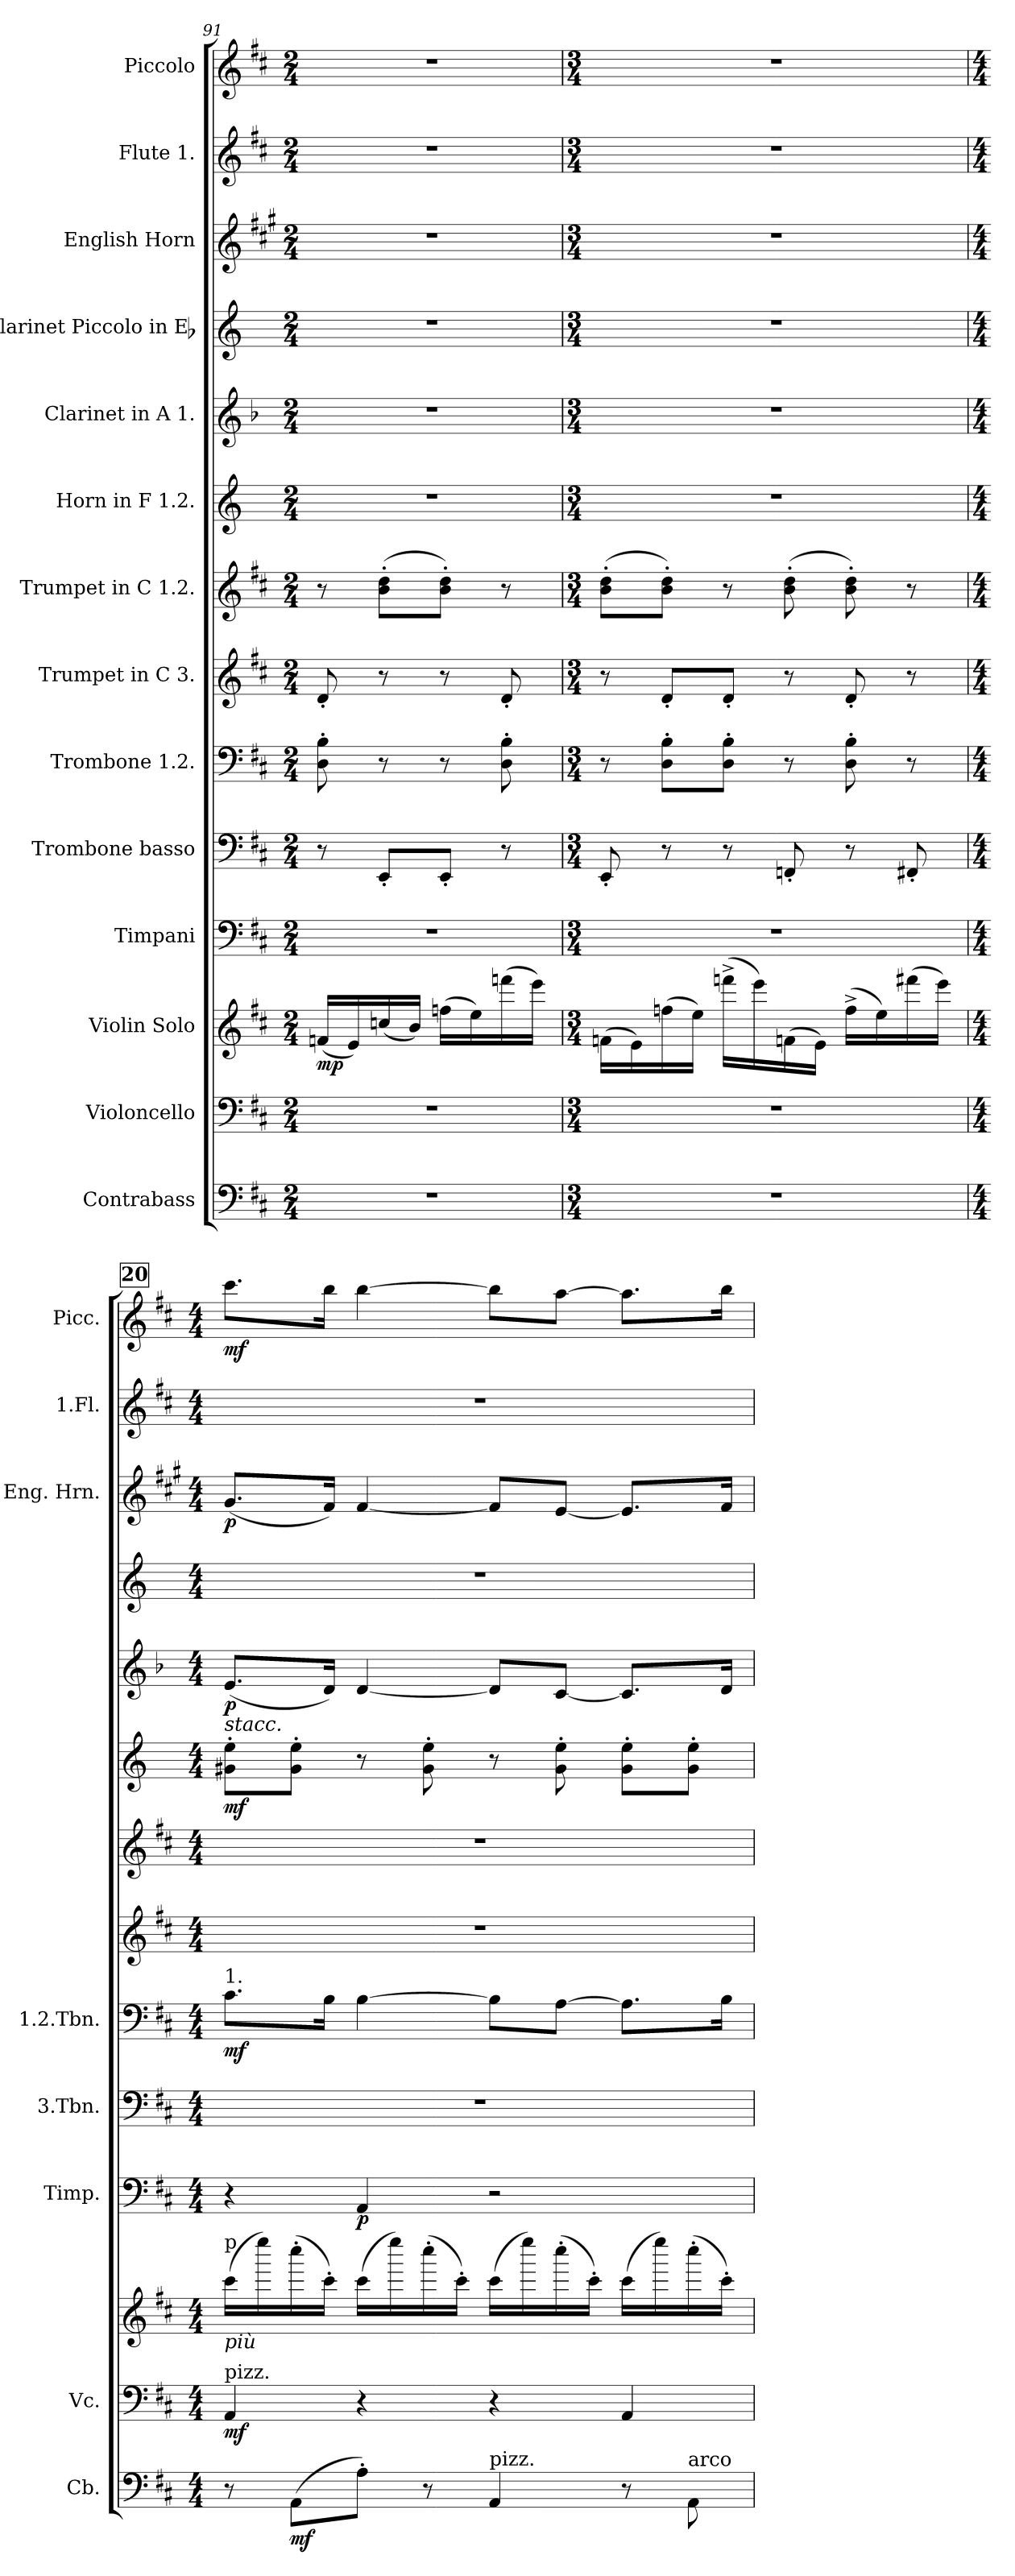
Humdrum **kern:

**kern	**dynam	**kern	**dynam	**kern	**dynam	**kern	**dynam	**kern	**kern	**dynam	**kern	**kern	**kern	**dynam	**kern	**dynam	**kern	**kern	**dynam	**kern	**kern	**dynam
*part14	*part14	*part13	*part13	*part12	*part12	*part11	*part11	*part10	*part9	*part9	*part8	*part7	*part6	*part6	*part5	*part5	*part4	*part3	*part3	*part2	*part1	*part1
*staff14	*staff14	*staff13	*staff13	*staff12	*staff12	*staff11	*staff11	*staff10	*staff9	*staff9	*staff8	*staff7	*staff6	*staff6	*staff5	*staff5	*staff4	*staff3	*staff3	*staff2	*staff1	*staff1
*I"Contrabass	*	*I"Violoncello	*	*I"Violin Solo	*	*I"Timpani	*	*I"Trombone basso	*I"Trombone 1.2.	*	*I"Trumpet in C 3.	*I"Trumpet in C 1.2.	*I"Horn in F 1.2.	*	*I"Clarinet in A 1.	*	*I"Clarinet Piccolo in Eb	*I"English Horn	*	*I"Flute 1.	*I"Piccolo	*
*I'Cb.	*	*I'Vc.	*	*	*	*I'Timp.	*	*I'3.Tbn.	*I'1.2.Tbn.	*	*	*	*	*	*	*	*	*I'Eng. Hrn.	*	*I'1.Fl.	*I'Picc.	*
*clefF4	*	*clefF4	*	*clefG2	*	*clefF4	*	*clefF4	*clefF4	*	*clefG2	*clefG2	*clefG2	*	*clefG2	*	*clefG2	*clefG2	*	*clefG2	*clefG2	*
*ITrd7c12	*	*	*	*	*	*	*	*	*	*	*	*	*ITrd4c7	*	*ITrd2c3	*	*ITrd-2c-3	*ITrd4c7	*	*	*ITrd-7c-12	*
*k[f#c#]	*	*k[f#c#]	*	*k[f#c#]	*	*k[f#c#]	*	*k[f#c#]	*k[f#c#]	*	*k[f#c#]	*k[f#c#]	*k[b-]	*	*k[f#c#]	*	*k[b-e-a-]	*k[f#c#]	*	*k[f#c#]	*k[f#c#]	*
*D:	*	*D:	*	*D:	*	*D:	*	*D:	*D:	*	*D:	*D:	*F:	*	*D:	*	*	*D:	*	*D:	*D:	*
*M2/4	*	*M2/4	*	*M2/4	*	*M2/4	*	*M2/4	*M2/4	*	*M2/4	*M2/4	*M2/4	*	*M2/4	*	*M2/4	*M2/4	*	*M2/4	*M2/4	*
=91	=91	=91	=91	=91	=91	=91	=91	=91	=91	=91	=91	=91	=91	=91	=91	=91	=91	=91	=91	=91	=91	=91
!LO:N:vis=1	!	!LO:N:vis=1	!	!	!	!LO:N:vis=1	!	!	!	!	!	!	!LO:N:vis=1	!	!LO:N:vis=1	!	!LO:N:vis=1	!LO:N:vis=1	!	!LO:N:vis=1	!LO:N:vis=1	!
2r	.	2r	.	(16fni/LL	mp	2r	.	8r	8Di\' 8Bi'	.	8d'i/	8r	2r	.	2r	.	2r	2r	.	2r	2r	.
.	.	.	.	16ei/)	.	.	.	.	.	.	.	.	.	.	.	.	.	.	.	.	.	.
.	.	.	.	(16ccni/	.	.	.	8EE'i/L	8r	.	8r	(8bi\' 8ddi'L	.	.	.	.	.	.	.	.	.	.
.	.	.	.	16bi/JJ)	.	.	.	.	.	.	.	.	.	.	.	.	.	.	.	.	.	.
.	.	.	.	(16ffni\LL	.	.	.	8EE'i/J	8r	.	8r	8bi\' 8ddi'J)	.	.	.	.	.	.	.	.	.	.
.	.	.	.	16eei\)	.	.	.	.	.	.	.	.	.	.	.	.	.	.	.	.	.	.
.	.	.	.	(16fffni\	.	.	.	8r	8Di\' 8Bi'	.	8d'i/	8r	.	.	.	.	.	.	.	.	.	.
.	.	.	.	16eeei\JJ)	.	.	.	.	.	.	.	.	.	.	.	.	.	.	.	.	.	.
!!LO:PB:g=z
=92	=92	=92	=92	=92	=92	=92	=92	=92	=92	=92	=92	=92	=92	=92	=92	=92	=92	=92	=92	=92	=92	=92
*M3/4	*	*M3/4	*	*M3/4	*	*M3/4	*	*M3/4	*M3/4	*	*M3/4	*M3/4	*M3/4	*	*M3/4	*	*M3/4	*M3/4	*	*M3/4	*M3/4	*
!LO:N:vis=1	!	!LO:N:vis=1	!	!	!	!LO:N:vis=1	!	!	!	!	!	!	!LO:N:vis=1	!	!LO:N:vis=1	!	!LO:N:vis=1	!LO:N:vis=1	!	!LO:N:vis=1	!LO:N:vis=1	!
2.r	.	2.r	.	(16fni\LL	.	2.r	.	8EE'i/	8r	.	8r	(8bi\' 8ddi'L	2.r	.	2.r	.	2.r	2.r	.	2.r	2.r	.
.	.	.	.	16ei\)	.	.	.	.	.	.	.	.	.	.	.	.	.	.	.	.	.	.
.	.	.	.	(16ffni\	.	.	.	8r	8Di\' 8Bi'L	.	8d'i/L	8bi\' 8ddi'J)	.	.	.	.	.	.	.	.	.	.
.	.	.	.	16eei\JJ)	.	.	.	.	.	.	.	.	.	.	.	.	.	.	.	.	.	.
.	.	.	.	(16fffn^i\LL	.	.	.	8r	8Di\' 8Bi'J	.	8d'i/J	8r	.	.	.	.	.	.	.	.	.	.
.	.	.	.	16eeei\)	.	.	.	.	.	.	.	.	.	.	.	.	.	.	.	.	.	.
.	.	.	.	(16fni\	.	.	.	8FFn'i/	8r	.	8r	(8bi\' 8ddi'	.	.	.	.	.	.	.	.	.	.
.	.	.	.	16ei\JJ)	.	.	.	.	.	.	.	.	.	.	.	.	.	.	.	.	.	.
.	.	.	.	(16ff^i\LL	.	.	.	8r	8Di\' 8Bi'	.	8d'i/	8bi\' 8ddi')	.	.	.	.	.	.	.	.	.	.
.	.	.	.	16eei\)	.	.	.	.	.	.	.	.	.	.	.	.	.	.	.	.	.	.
.	.	.	.	(16fff#Xi\	.	.	.	8FF#X'i/	8r	.	8r	8r	.	.	.	.	.	.	.	.	.	.
.	.	.	.	16eeei\JJ)	.	.	.	.	.	.	.	.	.	.	.	.	.	.	.	.	.	.
!!LO:REH:place=s1:B:color=#000000:enc=box:fs=14.284:t=20
=93	=93	=93	=93	=93	=93	=93	=93	=93	=93	=93	=93	=93	=93	=93	=93	=93	=93	=93	=93	=93	=93	=93
*M4/4	*	*M4/4	*	*M4/4	*	*M4/4	*	*M4/4	*M4/4	*	*M4/4	*M4/4	*M4/4	*	*M4/4	*	*M4/4	*M4/4	*	*M4/4	*M4/4	*
!	!	!	!	!	!	!	!	!	!	!	!	!	!LO:TX:a:i:t=stacc.	!	!	!	!	!	!	!	!	!
!	!	!	!	!	!	!	!	!	!LO:TX:a:t=1.	!	!	!	!	!	!	!	!	!	!	!	!	!
!	!	!	!	!LO:TX:b:i:t=più	!	!	!	!	!	!	!	!	!	!	!	!	!	!	!	!	!	!
!	!	!	!	!LO:TX:t=p	!	!	!	!	!	!	!	!	!	!	!	!	!	!	!	!	!	!
!	!	!LO:TX:a:t=pizz.	!	!	!	!	!	!	!	!	!	!	!	!	!	!	!	!	!	!	!	!
8r	.	4AAi/	mf	(16ccc#i\LL	.	4r	.	1r	8.c#i\L	mf	1r	1r	8c#Xi\' 8ai'L	mf	(8.c#i/L	p	1r	(8.c#i/L	p	1r	8.cccc#i\L	mf
.	.	.	.	16eeeei\)	.	.	.	.	.	.	.	.	.	.	.	.	.	.	.	.	.	.
(8AAAi\L	mf	.	.	(16cccc#'i\	.	.	.	.	.	.	.	.	8c#i\' 8ai'J	.	.	.	.	.	.	.	.	.
.	.	.	.	16ccc#'i\JJ)	.	.	.	.	16Bi\Jk	.	.	.	.	.	16Bi/Jk)	.	.	16Bi/Jk)	.	.	16bbbi\Jk	.
8AA'i\J)	.	4r	.	(16ccc#i\LL	.	4AAi/	p	.	[>4Bi\	.	.	.	8r	.	[<4Bi/	.	.	[<4Bi/	.	.	[>4bbbi\	.
.	.	.	.	16eeeei\)	.	.	.	.	.	.	.	.	.	.	.	.	.	.	.	.	.	.
8r	.	.	.	(16cccc#'i\	.	.	.	.	.	.	.	.	8c#i\' 8ai'	.	.	.	.	.	.	.	.	.
.	.	.	.	16ccc#'i\JJ)	.	.	.	.	.	.	.	.	.	.	.	.	.	.	.	.	.	.
!LO:TX:a:t=pizz.	!	!	!	!	!	!	!	!	!	!	!	!	!	!	!	!	!	!	!	!	!	!
4AAAi/	.	4r	.	(16ccc#i\LL	.	2r	.	.	8Bi\L]	.	.	.	8r	.	8Bi/L]	.	.	8Bi/L]	.	.	8bbbi\L]	.
.	.	.	.	16eeeei\)	.	.	.	.	.	.	.	.	.	.	.	.	.	.	.	.	.	.
.	.	.	.	(16cccc#'i\	.	.	.	.	[>8Ai\J	.	.	.	8c#i\' 8ai'	.	[<8Ai/J	.	.	[<8Ai/J	.	.	[>8aaai\J	.
.	.	.	.	16ccc#'i\JJ)	.	.	.	.	.	.	.	.	.	.	.	.	.	.	.	.	.	.
8r	.	4AAi/	.	(16ccc#i\LL	.	.	.	.	8.Ai\L]	.	.	.	8c#i\' 8ai'L	.	8.Ai/L]	.	.	8.Ai/L]	.	.	8.aaai\L]	.
.	.	.	.	16eeeei\)	.	.	.	.	.	.	.	.	.	.	.	.	.	.	.	.	.	.
!LO:TX:a:t=arco	!	!	!	!	!	!	!	!	!	!	!	!	!	!	!	!	!	!	!	!	!	!
8AAAi\L	.	.	.	(16cccc#'i\	.	.	.	.	.	.	.	.	8c#i\' 8ai'J	.	.	.	.	.	.	.	.	.
.	.	.	.	16ccc#'i\JJ)	.	.	.	.	16Bi\Jk	.	.	.	.	.	16Bi/Jk	.	.	16Bi/Jk	.	.	16bbbi\Jk	.
=	=	=	=	=	=	=	=	=	=	=	=	=	=	=	=	=	=	=	=	=	=	=
*-	*-	*-	*-	*-	*-	*-	*-	*-	*-	*-	*-	*-	*-	*-	*-	*-	*-	*-	*-	*-	*-	*-
